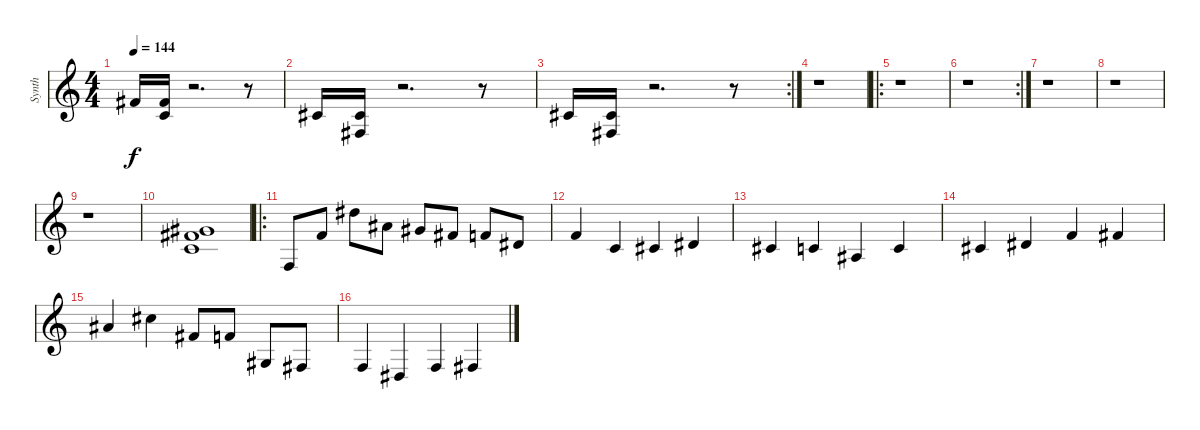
\track ("Synth" "Synth") {instrument acousticgrandpiano}
\staff {score}
\tuning (D4 A3 F3 C3 G2 D2) {hide}
\ts (4 4)
\tempo 144
\clef g2
\ks c
9.2.16{dy f} (9.2 7.3).16 r.2{d} r.8 |
8.3.16 (8.3 6.4).16 r.2{d} r.8 |
\rc 2
4.2.16 (4.2 6.4).16 r.2{d} r.8 |
r.1 |
\ro
r.1 |
\rc 2
r.1 |
r.1 |
r.1 |
r.1 |
(11.2 13.3 12.4).1 |
\ro
10.5.8 12.3.8 13.1.8 13.2.8 11.2.8 13.3.8 12.3.8 10.3.8 |
12.3.4 12.4.4 13.4.4 10.3.4 |
8.3.4 7.3.4 5.3.4 7.3.4 |
4.2.4 6.2.4 3.1.4 4.1.4 |
8.1.4 11.1.4 9.2.8 8.2.8 8.4.8 6.4.8 |
5.4.4 3.4.4 0.3.4 1.3.4
